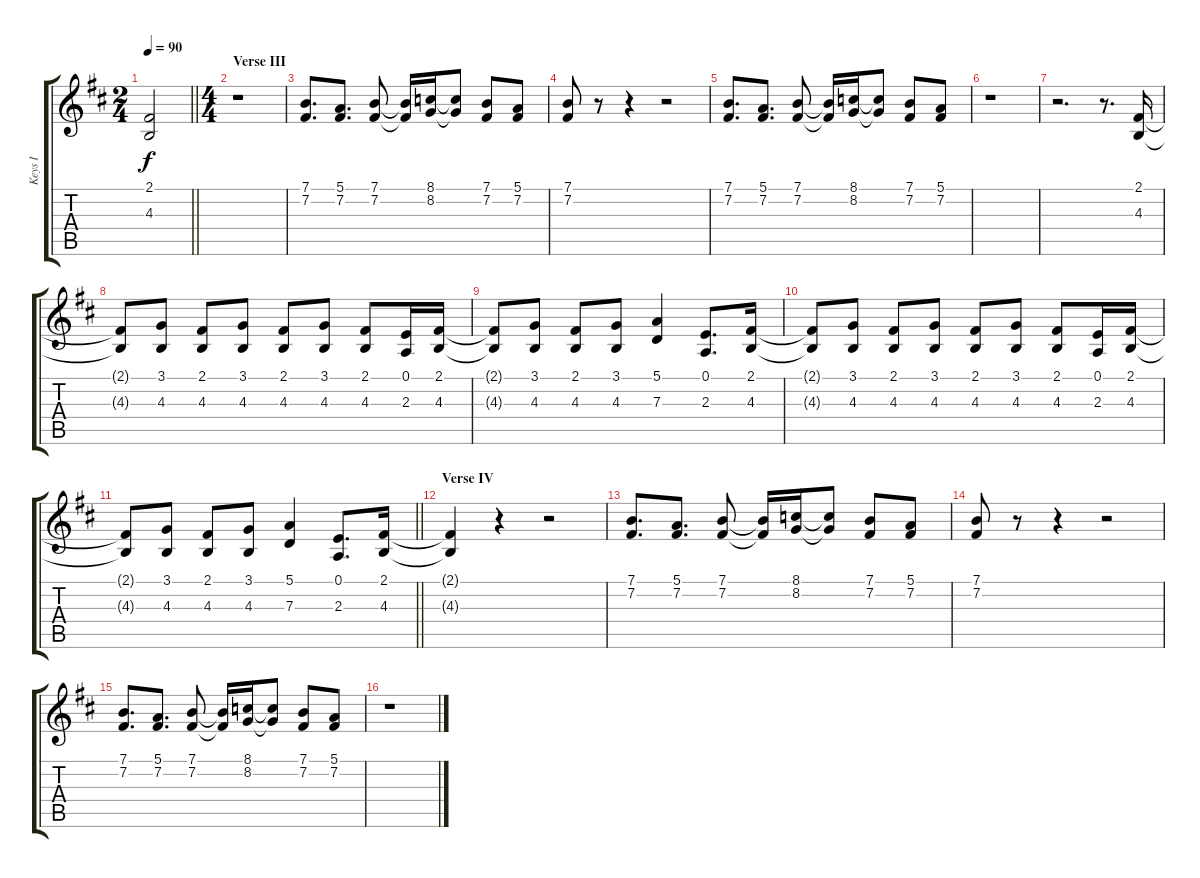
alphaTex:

\track ("Keys I" "Keys I") {instrument lead2sawtooth}
\staff {score tabs}
\tuning (E4 B3 G3 D3 A2 E2) {hide}
\ts (2 4)
\tempo 90
\clef g2
\barLineRight lightlight
\ks bminor
(2.1{t} 4.3{t}).2{dy f} |
\ts (4 4)
\section ("" "Verse III")
r.1 |
(7.1 7.2).8{d} (5.1 7.2).8{d} (7.1 7.2).8 (7.1{t} 7.2{t}).16 (8.1 8.2).16 (8.1{t} 8.2{t}).8 (7.1 7.2).8 (5.1 7.2).8 |
(7.1 7.2).8 r.8 r.4 r.2 |
(7.1 7.2).8{d} (5.1 7.2).8{d} (7.1 7.2).8 (7.1{t} 7.2{t}).16 (8.1 8.2).16 (8.1{t} 8.2{t}).8 (7.1 7.2).8 (5.1 7.2).8 |
r.1 |
r.2{d} r.8{d} (2.1 4.3).16 |
(2.1{t} 4.3{t}).8 (3.1 4.3).8 (2.1 4.3).8 (3.1 4.3).8 (2.1 4.3).8 (3.1 4.3).8 (2.1 4.3).8 (0.1 2.3).16 (2.1 4.3).16 |
(2.1{t} 4.3{t}).8 (3.1 4.3).8 (2.1 4.3).8 (3.1 4.3).8 (5.1 7.3).4 (0.1 2.3).8{d} (2.1 4.3).16 |
(2.1{t} 4.3{t}).8 (3.1 4.3).8 (2.1 4.3).8 (3.1 4.3).8 (2.1 4.3).8 (3.1 4.3).8 (2.1 4.3).8 (0.1 2.3).16 (2.1 4.3).16 |
\barLineRight lightlight
(2.1{t} 4.3{t}).8 (3.1 4.3).8 (2.1 4.3).8 (3.1 4.3).8 (5.1 7.3).4 (0.1 2.3).8{d} (2.1 4.3).16 |
\section ("" "Verse IV")
(2.1{t} 4.3{t}).4 r.4 r.2 |
(7.1 7.2).8{d} (5.1 7.2).8{d} (7.1 7.2).8 (7.1{t} 7.2{t}).16 (8.1 8.2).16 (8.1{t} 8.2{t}).8 (7.1 7.2).8 (5.1 7.2).8 |
(7.1 7.2).8 r.8 r.4 r.2 |
(7.1 7.2).8{d} (5.1 7.2).8{d} (7.1 7.2).8 (7.1{t} 7.2{t}).16 (8.1 8.2).16 (8.1{t} 8.2{t}).8 (7.1 7.2).8 (5.1 7.2).8 |
r.1
